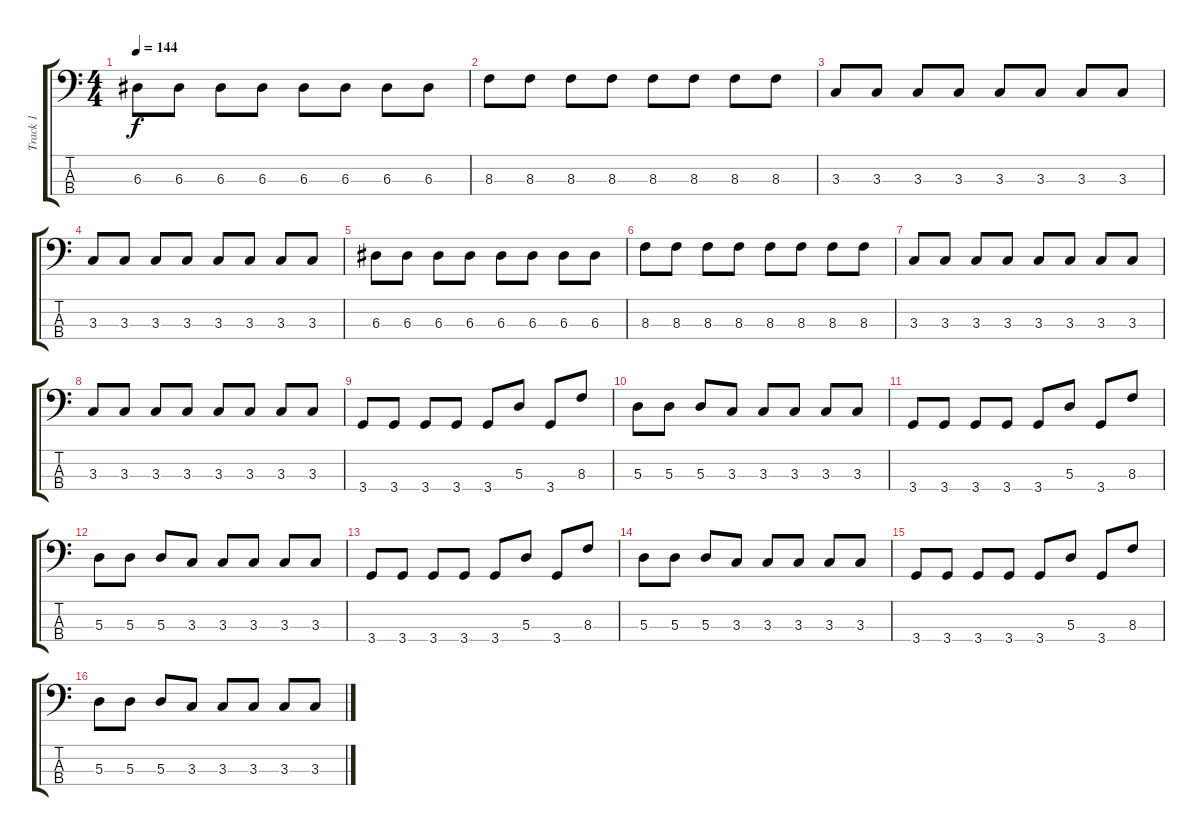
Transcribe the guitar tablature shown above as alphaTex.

\track ("Track 1" "Track 1") {instrument electricbassfinger}
\staff {score tabs}
\tuning (G2 D2 A1 E1) {hide}
\ts (4 4)
\tempo 144
\clef f4
\ks c
6.3.8{dy f} 6.3.8 6.3.8 6.3.8 6.3.8 6.3.8 6.3.8 6.3.8 |
8.3.8 8.3.8 8.3.8 8.3.8 8.3.8 8.3.8 8.3.8 8.3.8 |
3.3.8 3.3.8 3.3.8 3.3.8 3.3.8 3.3.8 3.3.8 3.3.8 |
3.3.8 3.3.8 3.3.8 3.3.8 3.3.8 3.3.8 3.3.8 3.3.8 |
6.3.8 6.3.8 6.3.8 6.3.8 6.3.8 6.3.8 6.3.8 6.3.8 |
8.3.8 8.3.8 8.3.8 8.3.8 8.3.8 8.3.8 8.3.8 8.3.8 |
3.3.8 3.3.8 3.3.8 3.3.8 3.3.8 3.3.8 3.3.8 3.3.8 |
3.3.8 3.3.8 3.3.8 3.3.8 3.3.8 3.3.8 3.3.8 3.3.8 |
3.4.8 3.4.8 3.4.8 3.4.8 3.4.8 5.3.8 3.4.8 8.3.8 |
5.3.8 5.3.8 5.3.8 3.3.8 3.3.8 3.3.8 3.3.8 3.3.8 |
3.4.8 3.4.8 3.4.8 3.4.8 3.4.8 5.3.8 3.4.8 8.3.8 |
5.3.8 5.3.8 5.3.8 3.3.8 3.3.8 3.3.8 3.3.8 3.3.8 |
3.4.8 3.4.8 3.4.8 3.4.8 3.4.8 5.3.8 3.4.8 8.3.8 |
5.3.8 5.3.8 5.3.8 3.3.8 3.3.8 3.3.8 3.3.8 3.3.8 |
3.4.8 3.4.8 3.4.8 3.4.8 3.4.8 5.3.8 3.4.8 8.3.8 |
5.3.8 5.3.8 5.3.8 3.3.8 3.3.8 3.3.8 3.3.8 3.3.8
